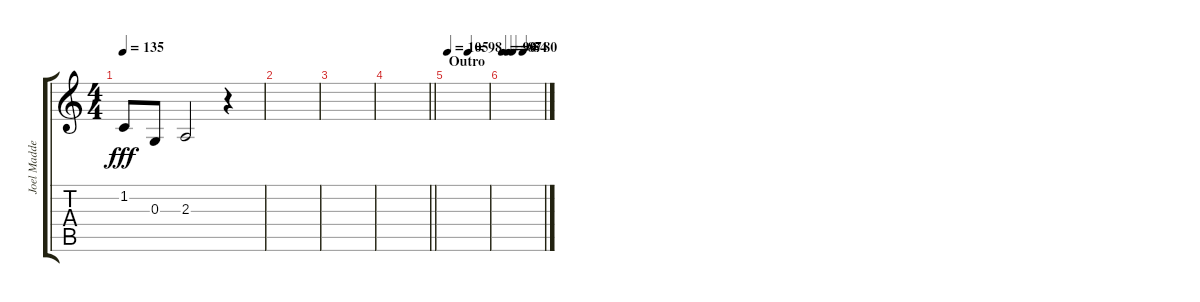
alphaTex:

\track ("Joel Madden - Vocals" "Joel Madde") {instrument violin}
\staff {score tabs}
\tuning (E4 B3 G3 D3 A2 E2) {hide}
\ts (4 4)
\tempo 135
\clef g2
\ks c
1.2{t}.8{dy fff} 0.3.8 2.3.2 r.4 |
|
|
\barLineRight lightlight
|
\section ("" "Outro")
\tempo 105
\tempo (98 0.5)
|
\tempo 90
\tempo (87 0.125)
\tempo (84 0.25)
\tempo (80 0.5)
